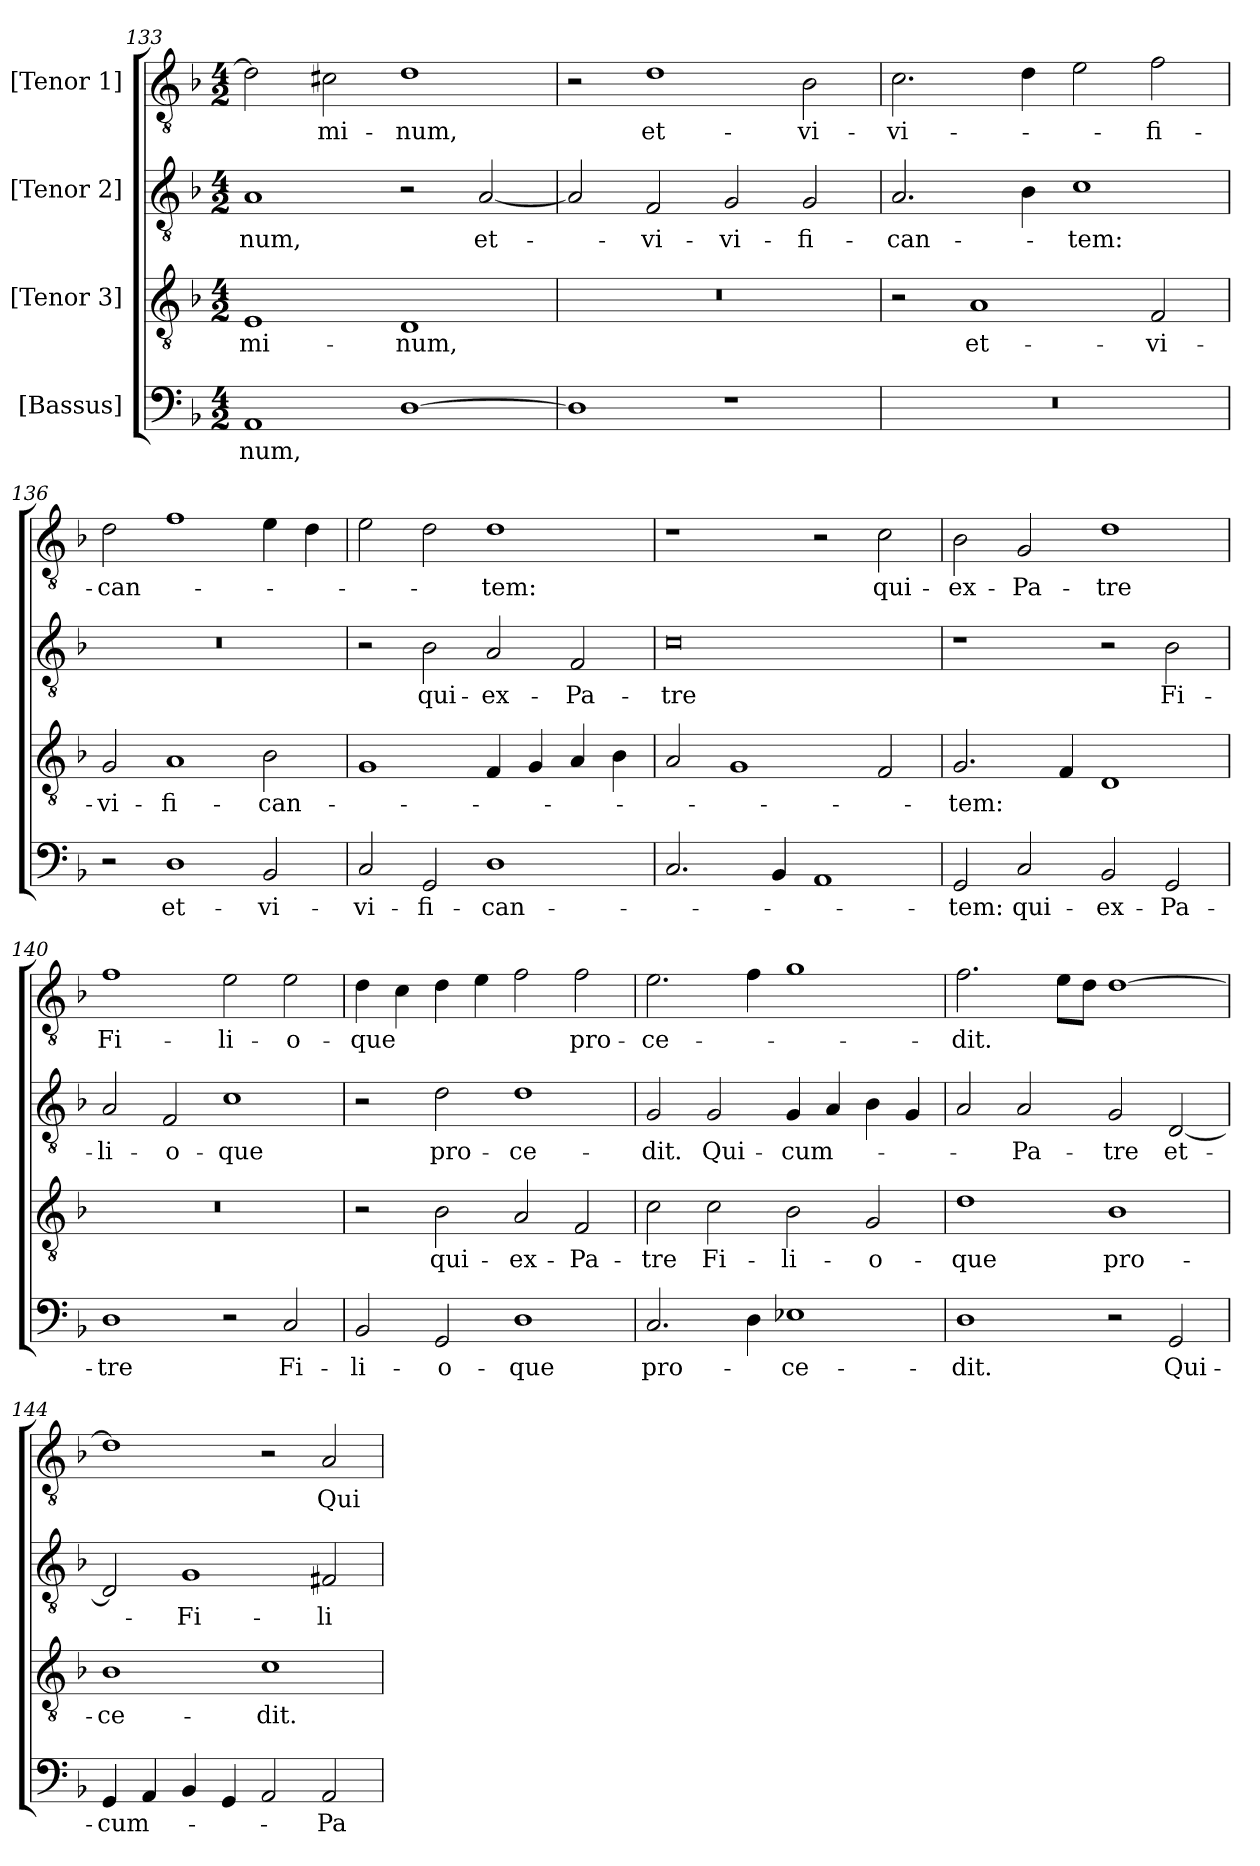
**kern	**text	**kern	**text	**kern	**text	**kern	**text
*part4	*part4	*part3	*part3	*part2	*part2	*part1	*part1
*staff4	*staff4	*staff3	*staff3	*staff2	*staff2	*staff1	*staff1
*I"[Bassus]	*	*I"[Tenor 3]	*	*I"[Tenor 2]	*	*I"[Tenor 1]	*
*clefF4	*	*clefGv2	*	*clefGv2	*	*clefGv2	*
*k[b-]	*	*k[b-]	*	*k[b-]	*	*k[b-]	*
*M4/2	*	*M4/2	*	*M4/2	*	*M4/2	*
=133	=133	=133	=133	=133	=133	=133	=133
1AA/	-num,	1E/	-mi-	1A/	-num,	2d\]	.
.	.	.	.	.	.	2c#X\	-mi-
[1D\	.	1D/	-num,	2r	.	1d\	-num,
.	.	.	.	[2A/	et-	.	.
=134	=134	=134	=134	=134	=134	=134	=134
1D\]	.	0r	.	2A/]	.	2r	.
.	.	.	.	2F/	vi-	1d\	et-
1r	.	.	.	2G/	-vi-	.	.
.	.	.	.	2G/	-fi-	2B-\	vi-
=135	=135	=135	=135	=135	=135	=135	=135
0r	.	2r	.	2.A/	-can-	2.c\	-vi-
.	.	1A/	et-	.	.	.	.
.	.	.	.	4B-\	.	4d\	.
.	.	.	.	1c\	-tem:	2e\	.
.	.	2F/	vi-	.	.	2f\	-fi-
=136	=136	=136	=136	=136	=136	=136	=136
2r	.	2G/	-vi-	0r	.	2d\	-can-
1D\	et-	1A/	-fi-	.	.	1f\	.
2BB-/	vi-	2B-\	-can-	.	.	4e\	.
.	.	.	.	.	.	4d\	.
=137	=137	=137	=137	=137	=137	=137	=137
2C/	-vi-	1G/	.	2r	.	2e\	.
2GG/	-fi-	.	.	2B-\	qui-	2d\	.
1D\	-can-	4F/	.	2A/	ex-	1d\	-tem:
.	.	4G/	.	.	.	.	.
.	.	4A/	.	2F/	Pa-	.	.
.	.	4B-\	.	.	.	.	.
=138	=138	=138	=138	=138	=138	=138	=138
2.C/	.	2A/	.	0c\	-tre	1r	.
.	.	1G/	.	.	.	.	.
4BB-/	.	.	.	.	.	.	.
1AA/	.	.	.	.	.	2r	.
.	.	2F/	.	.	.	2c\	qui-
=139	=139	=139	=139	=139	=139	=139	=139
2GG/	-tem:	2.G/	-tem:	1r	.	2B-\	ex-
2C/	qui-	.	.	.	.	2G/	Pa-
.	.	4F/	.	.	.	.	.
2BB-/	ex-	1D/	.	2r	.	1d\	-tre
2GG/	Pa-	.	.	2B-\	Fi-	.	.
=140	=140	=140	=140	=140	=140	=140	=140
1D\	-tre	0r	.	2A/	-li-	1f\	Fi-
.	.	.	.	2F/	-o-	.	.
2r	.	.	.	1c\	-que	2e\	-li-
2C/	Fi-	.	.	.	.	2e\	-o-
=141	=141	=141	=141	=141	=141	=141	=141
2BB-/	-li-	2r	.	2r	.	4d\	-que
.	.	.	.	.	.	4c\	.
2GG/	-o-	2B-\	qui-	2d\	pro-	4d\	.
.	.	.	.	.	.	4e\	.
1D\	-que	2A/	ex-	1d\	-ce-	2f\	.
.	.	2F/	Pa-	.	.	2f\	pro-
=142	=142	=142	=142	=142	=142	=142	=142
2.C/	pro-	2c\	-tre	2G/	-dit.	2.e\	-ce-
.	.	2c\	Fi-	2G/	Qui-	.	.
4D\	.	.	.	.	.	4f\	.
1E-X\	-ce-	2B-\	-li-	4G/	cum-	1g\	.
.	.	.	.	4A/	.	.	.
.	.	2G/	-o-	4B-\	.	.	.
.	.	.	.	4G/	.	.	.
=143	=143	=143	=143	=143	=143	=143	=143
1D\	-dit.	1d\	-que	2A/	.	2.f\	-dit.
.	.	.	.	2A/	Pa-	.	.
.	.	.	.	.	.	8e\L	.
.	.	.	.	.	.	8d\J	.
2r	.	1B-\	pro-	2G/	-tre	[1d\	.
2GG/	Qui-	.	.	[2D/	et-	.	.
=144	=144	=144	=144	=144	=144	=144	=144
4GG/	cum-	1B-\	-ce-	2D/]	.	1d\]	.
4AA/	.	.	.	.	.	.	.
4BB-/	.	.	.	1G/	Fi-	.	.
4GG/	.	.	.	.	.	.	.
2AA/	.	1c\	-dit.	.	.	2r	.
2AA/	Pa-	.	.	2F#X/	-li-	2A/	Qui-
=	=	=	=	=	=	=	=
*-	*-	*-	*-	*-	*-	*-	*-
